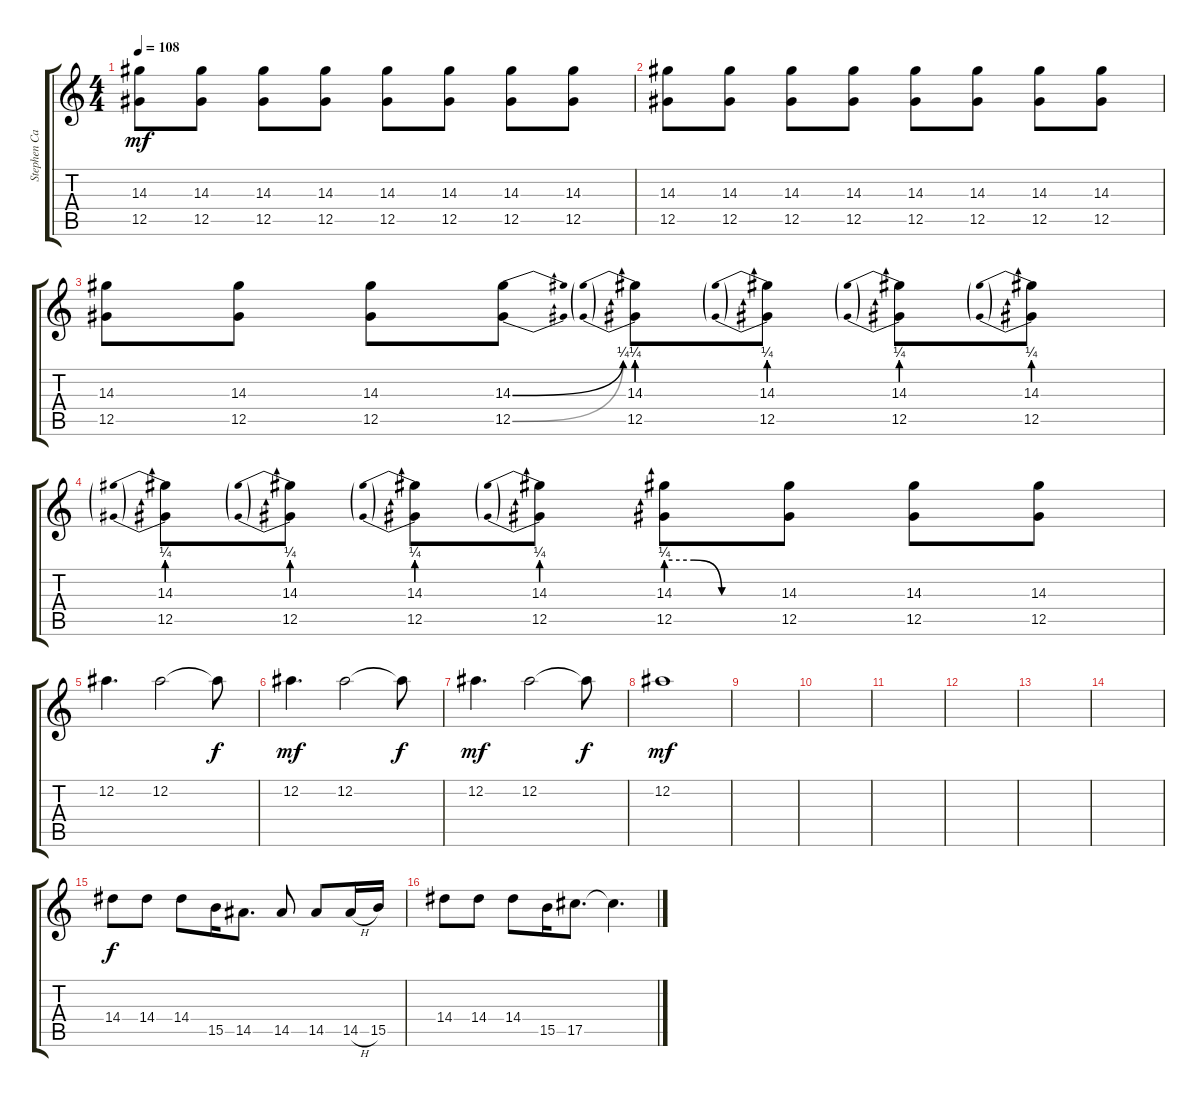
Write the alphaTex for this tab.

\track ("Stephen Carpenter Distorted" "Stephen Ca") {instrument distortionguitar}
\staff {score tabs}
\tuning (Eb4 Bb3 Gb3 Db3 Ab2 Db2) {hide}
\ts (4 4)
\tempo 108
\clef g2
\ks c
(14.3 12.5).8{dy mf} (14.3 12.5).8 (14.3 12.5).8 (14.3 12.5).8 (14.3 12.5).8 (14.3 12.5).8 (14.3 12.5).8 (14.3 12.5).8 |
(14.3 12.5).8 (14.3 12.5).8 (14.3 12.5).8 (14.3 12.5).8 (14.3 12.5).8 (14.3 12.5).8 (14.3 12.5).8 (14.3 12.5).8 |
(14.3 12.5).8 (14.3 12.5).8 (14.3 12.5).8 (14.3{be (bend 0 0 60 1)} 12.5{be (bend 0 0 60 1)}).8 (14.3{be (prebend 0 1 60 1)} 12.5{be (prebend 0 1 60 1)}).8 (14.3{be (prebend 0 1 60 1)} 12.5{be (prebend 0 1 60 1)}).8 (14.3{be (prebend 0 1 60 1)} 12.5{be (prebend 0 1 60 1)}).8 (14.3{be (prebend 0 1 60 1)} 12.5{be (prebend 0 1 60 1)}).8 |
(14.3{be (prebend 0 1 60 1)} 12.5{be (prebend 0 1 60 1)}).8 (14.3{be (prebend 0 1 60 1)} 12.5{be (prebend 0 1 60 1)}).8 (14.3{be (prebend 0 1 60 1)} 12.5{be (prebend 0 1 60 1)}).8 (14.3{be (prebend 0 1 60 1)} 12.5{be (prebend 0 1 60 1)}).8 (14.3{be (custom 0 1 15 1 30 0 60 0)} 12.5{be (custom 0 1 15 1 30 0 60 0)}).8 (14.3 12.5).8 (14.3 12.5).8 (14.3 12.5).8 |
12.2.4{d} 12.2.2 12.2{t}.8{dy f} |
12.2.4{d dy mf} 12.2.2 12.2{t}.8{dy f} |
12.2.4{d dy mf} 12.2.2 12.2{t}.8{dy f} |
12.2.1{dy mf} |
|
|
|
|
|
|
14.4.8{dy f} 14.4.8 14.4.8 15.5.16 14.5.8{d} 14.5.8 14.5.8 14.5{h}.16 15.5.16 |
14.4.8 14.4.8 14.4.8 15.5.16 17.5.8{d} 17.5{t}.4{d}
